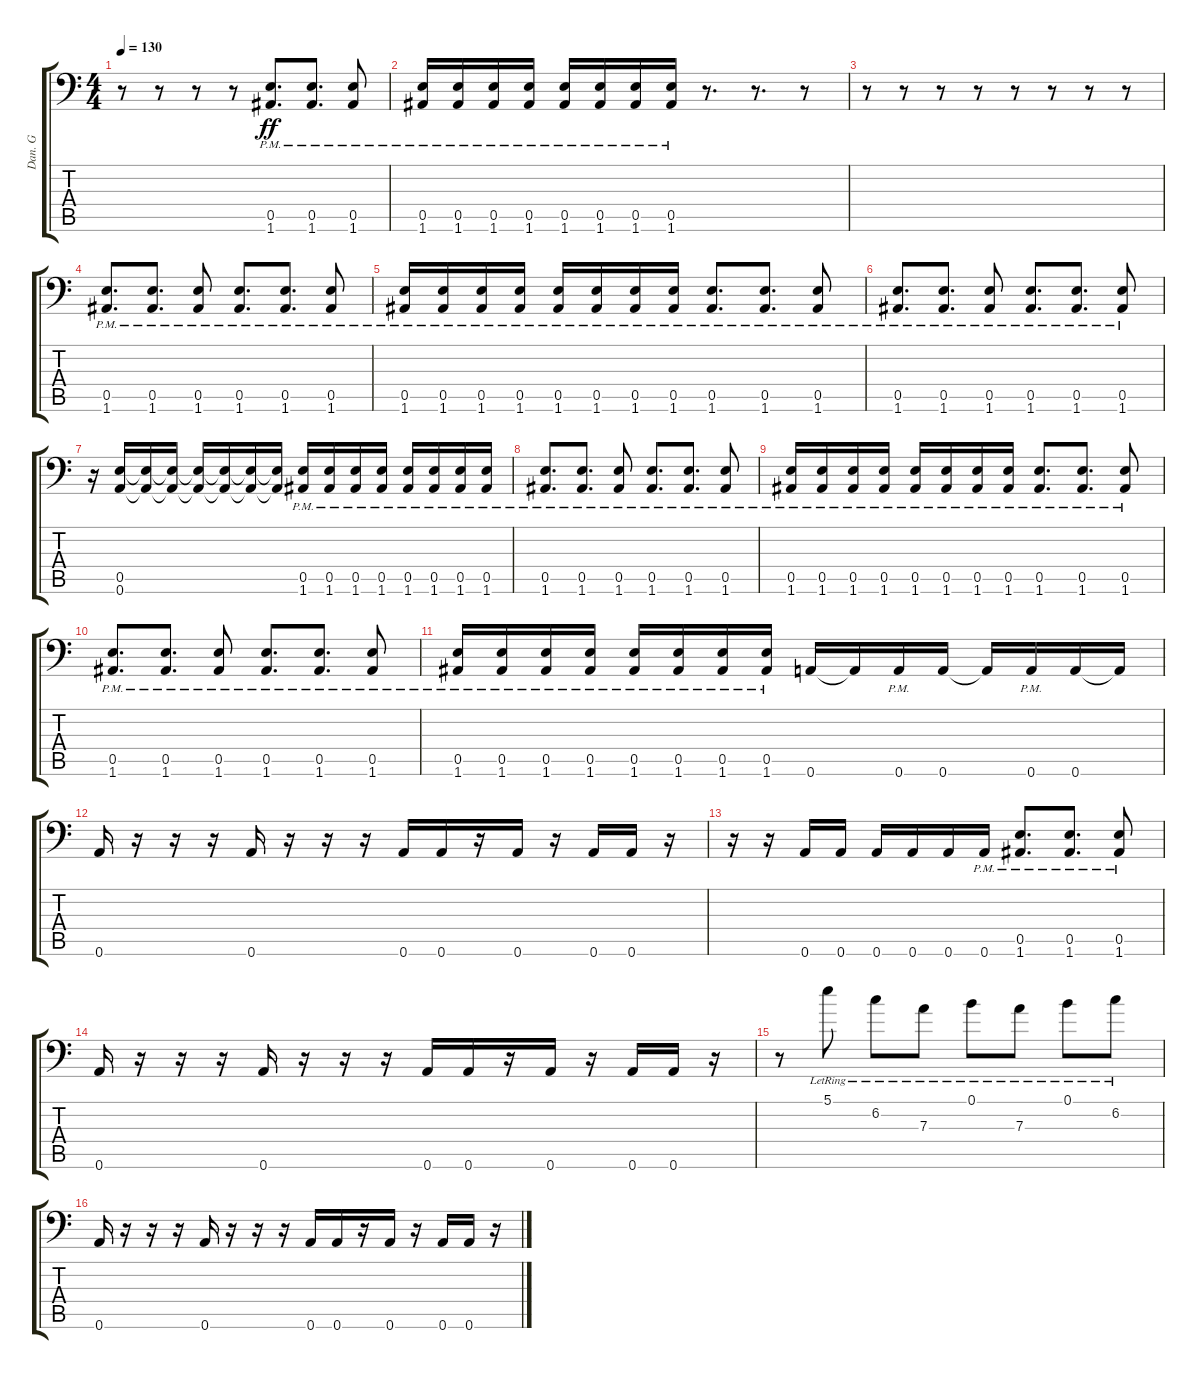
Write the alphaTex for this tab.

\track ("Dan. G" "Dan. G") {instrument distortionguitar}
\staff {score tabs}
\tuning (B3 Gb3 D3 A2 E2 A1) {hide}
\ts (4 4)
\tempo 130
\clef f4
\ks c
r.8{dy ff} r.8 r.8 r.8 (0.5{pm} 1.6{pm}).8{d} (0.5{pm} 1.6{pm}).8{d} (0.5{pm} 1.6{pm}).8 |
(0.5{pm} 1.6{pm}).16 (0.5{pm} 1.6{pm}).16 (0.5{pm} 1.6{pm}).16 (0.5{pm} 1.6{pm}).16 (0.5{pm} 1.6{pm}).16 (0.5{pm} 1.6{pm}).16 (0.5{pm} 1.6{pm}).16 (0.5{pm} 1.6{pm}).16 r.8{d} r.8{d} r.8 |
r.8 r.8 r.8 r.8 r.8 r.8 r.8 r.8 |
(0.5{pm} 1.6{pm}).8{d} (0.5{pm} 1.6{pm}).8{d} (0.5{pm} 1.6{pm}).8 (0.5{pm} 1.6{pm}).8{d} (0.5{pm} 1.6{pm}).8{d} (0.5{pm} 1.6{pm}).8 |
(0.5{pm} 1.6{pm}).16 (0.5{pm} 1.6{pm}).16 (0.5{pm} 1.6{pm}).16 (0.5{pm} 1.6{pm}).16 (0.5{pm} 1.6{pm}).16 (0.5{pm} 1.6{pm}).16 (0.5{pm} 1.6{pm}).16 (0.5{pm} 1.6{pm}).16 (0.5{pm} 1.6{pm}).8{d} (0.5{pm} 1.6{pm}).8{d} (0.5{pm} 1.6{pm}).8 |
(0.5{pm} 1.6{pm}).8{d} (0.5{pm} 1.6{pm}).8{d} (0.5{pm} 1.6{pm}).8 (0.5{pm} 1.6{pm}).8{d} (0.5{pm} 1.6{pm}).8{d} (0.5{pm} 1.6{pm}).8 |
r.16{volume 0} (0.5 0.6).16{volume 16} (0.5{t} 0.6{t}).16 (0.5{t} 0.6{t}).16 (0.5{t} 0.6{t}).16 (0.5{t} 0.6{t}).16 (0.5{t} 0.6{t}).16 (0.5{t} 0.6{t}).16 (0.5{pm} 1.6{pm}).16 (0.5{pm} 1.6{pm}).16 (0.5{pm} 1.6{pm}).16 (0.5{pm} 1.6{pm}).16 (0.5{pm} 1.6{pm}).16 (0.5{pm} 1.6{pm}).16 (0.5{pm} 1.6{pm}).16 (0.5{pm} 1.6{pm}).16 |
(0.5{pm} 1.6{pm}).8{d} (0.5{pm} 1.6{pm}).8{d} (0.5{pm} 1.6{pm}).8 (0.5{pm} 1.6{pm}).8{d} (0.5{pm} 1.6{pm}).8{d} (0.5{pm} 1.6{pm}).8 |
(0.5{pm} 1.6{pm}).16 (0.5{pm} 1.6{pm}).16 (0.5{pm} 1.6{pm}).16 (0.5{pm} 1.6{pm}).16 (0.5{pm} 1.6{pm}).16 (0.5{pm} 1.6{pm}).16 (0.5{pm} 1.6{pm}).16 (0.5{pm} 1.6{pm}).16 (0.5{pm} 1.6{pm}).8{d} (0.5{pm} 1.6{pm}).8{d} (0.5{pm} 1.6{pm}).8 |
(0.5{pm} 1.6{pm}).8{d} (0.5{pm} 1.6{pm}).8{d} (0.5{pm} 1.6{pm}).8 (0.5{pm} 1.6{pm}).8{d} (0.5{pm} 1.6{pm}).8{d} (0.5{pm} 1.6{pm}).8 |
(0.5{pm} 1.6{pm}).16 (0.5{pm} 1.6{pm}).16 (0.5{pm} 1.6{pm}).16 (0.5{pm} 1.6{pm}).16 (0.5{pm} 1.6{pm}).16 (0.5{pm} 1.6{pm}).16 (0.5{pm} 1.6{pm}).16 (0.5{pm} 1.6{pm}).16 0.6.16 0.6{t}.16 0.6{pm}.16 0.6.16 0.6{t}.16 0.6{pm}.16 0.6.16 0.6{t}.16 |
0.6.16 r.16 r.16 r.16 0.6.16 r.16 r.16 r.16 0.6.16 0.6.16 r.16 0.6.16 r.16 0.6.16 0.6.16 r.16 |
r.16 r.16 0.6.16 0.6.16 0.6.16 0.6.16 0.6.16 0.6{pm}.16 (0.5{pm} 1.6{pm}).8{d} (0.5{pm} 1.6{pm}).8{d} (0.5{pm} 1.6{pm}).8 |
0.6.16 r.16 r.16 r.16 0.6.16 r.16 r.16 r.16 0.6.16 0.6.16 r.16 0.6.16 r.16 0.6.16 0.6.16 r.16 |
r.8 5.1{lr}.8 6.2{lr}.8 7.3{lr}.8 0.1{lr}.8 7.3{lr}.8 0.1{lr}.8 6.2{lr}.8 |
0.6.16 r.16 r.16 r.16 0.6.16 r.16 r.16 r.16 0.6.16 0.6.16 r.16 0.6.16 r.16 0.6.16 0.6.16 r.16
